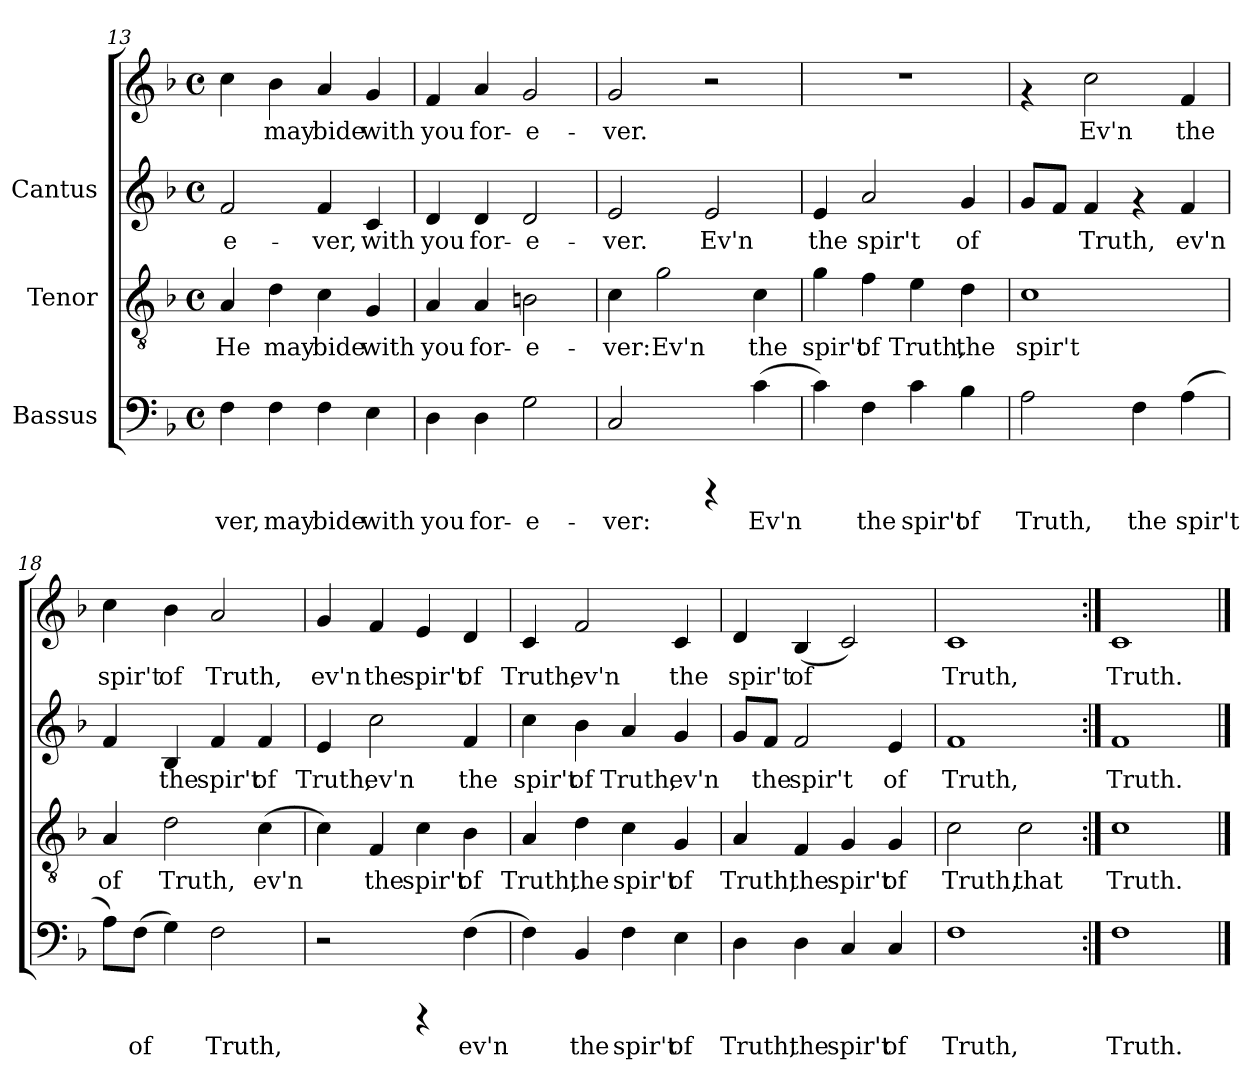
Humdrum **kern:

**kern	**text	**kern	**text	**kern	**text	**kern	**text
*part3	*part3	*part2	*part2	*part1	*part1	*part1	*part1
*staff4	*staff4	*staff3	*staff3	*staff2	*staff2	*staff1	*staff1
*I"Bassus	*	*I"Tenor	*	*I"Cantus	*	*	*
*clefF4	*	*clefGv2	*	*clefG2	*	*clefG2	*
*k[b-]	*	*k[b-]	*	*k[b-]	*	*k[b-]	*
*F:	*	*F:	*	*F:	*	*F:	*
*M4/4	*	*M4/4	*	*M4/4	*	*M4/4	*
*met(c)	*	*met(c)	*	*met(c)	*	*met(c)	*
=13	=13	=13	=13	=13	=13	=13	=13
!	!LO:LY:b:cj	!	!LO:LY:b:cj	!	!LO:LY:b:cj	!	!LO:LY:b:cj
4F\	-ver,	4A/	He	2f/	e-	4cc\	-
!	!LO:LY:b:cj	!	!LO:LY:b:cj	!	!	!	!LO:LY:b:cj
4F\	may	4d\	may	.	.	4b-\	may
!	!LO:LY:b:cj	!	!LO:LY:b:cj	!	!LO:LY:b:cj	!	!LO:LY:b:cj
4F\	bide	4c\	bide	4f/	-ver,	4a/	bide
!	!LO:LY:b:cj	!	!LO:LY:b:cj	!	!LO:LY:b:cj	!	!LO:LY:b:cj
4E\	with	4G/	with	4c/	with	4g/	with
=14	=14	=14	=14	=14	=14	=14	=14
!	!LO:LY:b:cj	!	!LO:LY:b:cj	!	!LO:LY:b:cj	!	!LO:LY:b:cj
4D\	you	4A/	you	4d/	-you	4f/	you
!	!LO:LY:b:cj	!	!LO:LY:b:cj	!	!LO:LY:b:cj	!	!LO:LY:b:cj
4D\	for-	4A/	for-	4d/	for-	4a/	for-
!	!LO:LY:b:cj	!	!LO:LY:b:cj	!	!LO:LY:b:cj	!	!LO:LY:b:cj
2G\	-e-	2Bn\	-e-	2d/	-e-	2g/	-e-
!!LO:LB:g=z
=15	=15	=15	=15	=15	=15	=15	=15
!	!LO:LY:b:cj	!	!LO:LY:b:cj	!	!LO:LY:b:cj	!	!LO:LY:b:cj
2C/	-ver:	4c\	-ver:	2e/	ver.	2g/	-ver.
!	!	!	!LO:LY:b:cj	!	!	!	!
.	.	2g\	Ev'n	.	.	.	.
!	!	!	!	!	!LO:LY:b:cj	!	!
4rCCC	.	.	.	2e/	Ev'n	2r	.
!	!LO:LY:b:cj	!	!LO:LY:b:cj	!	!	!	!
(>4c\	Ev'n	4c\	the	.	.	.	.
=16	=16	=16	=16	=16	=16	=16	=16
!	!LO:LY:b:cj	!	!LO:LY:b:cj	!	!LO:LY:b:cj	!	!
4c\)	.	4g\	spir't	4e/	the	1r	.
!	!LO:LY:b:cj	!	!LO:LY:b:cj	!	!LO:LY:b:cj	!	!
4F\	the	4f\	of	2a/	spir't	.	.
!	!LO:LY:b:cj	!	!LO:LY:b:cj	!	!	!	!
4c\	spir't	4e\	Truth,	.	.	.	.
!	!LO:LY:b:cj	!	!LO:LY:b:cj	!	!LO:LY:b:cj	!	!
4B-\	of	4d\	the	4g/	of	.	.
=17	=17	=17	=17	=17	=17	=17	=17
!	!LO:LY:b:cj	!	!LO:LY:b:cj	!	!LO:LY:b:cj	!	!
2A\	Truth,	1c	spir't	8g/L	.	4rf	.
!	!	!	!	!	!LO:LY:b:cj	!	!
.	.	.	.	8f/J	.	.	.
!	!	!	!	!	!LO:LY:b:cj	!	!LO:LY:b:cj
.	.	.	.	4f/	Truth,	2cc\	Ev'n
!	!LO:LY:b:cj	!	!	!	!	!	!
4F\	the	.	.	4rf	.	.	.
!	!LO:LY:b:cj	!	!	!	!LO:LY:b:cj	!	!LO:LY:b:cj
(>4A\	spir't	.	.	4f/	ev'n	4f/	the
=18	=18	=18	=18	=18	=18	=18	=18
!	!LO:LY:b:cj	!	!LO:LY:b:cj	!	!LO:LY:b:cj	!	!LO:LY:b:cj
8A\L)	.	4A/	of	4f/	.	4cc\	spir't
!	!LO:LY:b:cj	!	!	!	!	!	!
(>8F\J	of	.	.	.	.	.	.
!	!LO:LY:b:cj	!	!LO:LY:b:cj	!	!LO:LY:b:cj	!	!LO:LY:b:cj
4G\)	.	2d\	Truth,	4B-/	the	4b-\	of
!	!LO:LY:b:cj	!	!	!	!LO:LY:b:cj	!	!LO:LY:b:cj
2F\	Truth,	.	.	4f/	spir't	2a/	Truth,
!	!	!	!LO:LY:b:cj	!	!LO:LY:b:cj	!	!
.	.	(>4c\	ev'n	4f/	of	.	.
!!LO:LB:g=z
=19	=19	=19	=19	=19	=19	=19	=19
!	!	!	!LO:LY:b:cj	!	!LO:LY:b:cj	!	!LO:LY:b:cj
2r	.	4c\)	.	4e/	Truth,	4g/	ev'n
!	!	!	!LO:LY:b:cj	!	!LO:LY:b:cj	!	!LO:LY:b:cj
.	.	4F/	the	2cc\	ev'n	4f/	the
!	!	!	!LO:LY:b:cj	!	!	!	!LO:LY:b:cj
4rCCC	.	4c\	spir't	.	.	4e/	spir't
!	!LO:LY:b:cj	!	!LO:LY:b:cj	!	!LO:LY:b:cj	!	!LO:LY:b:cj
(>4F\	ev'n	4B-\	of	4f/	the	4d/	of
=20	=20	=20	=20	=20	=20	=20	=20
!	!LO:LY:b:cj	!	!LO:LY:b:cj	!	!LO:LY:b:cj	!	!LO:LY:b:cj
4F\)	.	4A/	Truth,	4cc\	spir't	4c/	Truth,
!	!LO:LY:b:cj	!	!LO:LY:b:cj	!	!LO:LY:b:cj	!	!LO:LY:b:cj
4BB-/	the	4d\	the	4b-\	of	2f/	ev'n
!	!LO:LY:b:cj	!	!LO:LY:b:cj	!	!LO:LY:b:cj	!	!
4F\	spir't	4c\	spir't	4a/	Truth,	.	.
!	!LO:LY:b:cj	!	!LO:LY:b:cj	!	!LO:LY:b:cj	!	!LO:LY:b:cj
4E\	of	4G/	of	4g/	ev'n	4c/	the
=21	=21	=21	=21	=21	=21	=21	=21
!	!LO:LY:b:cj	!	!LO:LY:b:cj	!	!LO:LY:b:cj	!	!LO:LY:b:cj
4D\	Truth,	4A/	Truth,	8g/L	.	4d/	spir't
!	!	!	!	!	!LO:LY:b:cj	!	!
.	.	.	.	8f/J	the	.	.
!	!LO:LY:b:cj	!	!LO:LY:b:cj	!	!LO:LY:b:cj	!	!LO:LY:b:cj
4D\	the	4F/	the	2f/	spir't	(<4B-/	of
!	!LO:LY:b:cj	!	!LO:LY:b:cj	!	!	!	!LO:LY:b:cj
4C/	spir't	4G/	spir't	.	.	2c/)	.
!	!LO:LY:b:cj	!	!LO:LY:b:cj	!	!LO:LY:b:cj	!	!
4C/	of	4G/	of	4e/	of	.	.
=22	=22	=22	=22	=22	=22	=22	=22
!	!LO:LY:b:cj	!	!LO:LY:b:cj	!	!LO:LY:b:cj	!	!LO:LY:b:cj
1F	Truth,	2c\	Truth,	1f	Truth,	1c	Truth,
!	!	!	!LO:LY:b:cj	!	!	!	!
.	.	2c\	that	.	.	.	.
=23:|!	=23:|!	=23:|!	=23:|!	=23:|!	=23:|!	=23:|!	=23:|!
!	!LO:LY:b:cj	!	!LO:LY:b:cj	!	!LO:LY:b:cj	!	!LO:LY:b:cj
1F	Truth.	1c	Truth.	1f	Truth.	1c	Truth.
==	==	==	==	==	==	==	==
*-	*-	*-	*-	*-	*-	*-	*-
